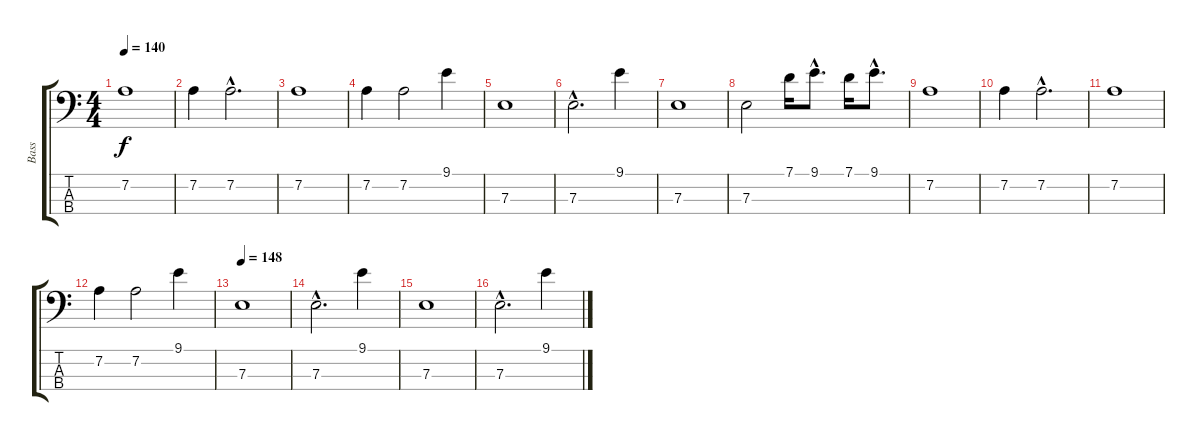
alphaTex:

\track ("Bass" "Bass") {instrument fretlessbass}
\staff {score tabs}
\tuning (G2 D2 A1 E1) {hide}
\ts (4 4)
\tempo 140
\clef f4
\ks c
7.2.1{dy f} |
7.2.4 7.2{hac}.2{d} |
7.2.1 |
7.2.4 7.2.2 9.1.4 |
7.3.1 |
7.3{hac}.2{d} 9.1.4 |
7.3.1 |
7.3.2 7.1.16 9.1{hac}.8{d} 7.1.16 9.1{hac}.8{d} |
7.2.1 |
7.2.4 7.2{hac}.2{d} |
7.2.1 |
7.2.4 7.2.2 9.1.4 |
\tempo 148
7.3.1{volume 9 instrument acousticbass} |
7.3{hac}.2{d} 9.1.4 |
7.3.1 |
7.3{hac}.2{d} 9.1.4
